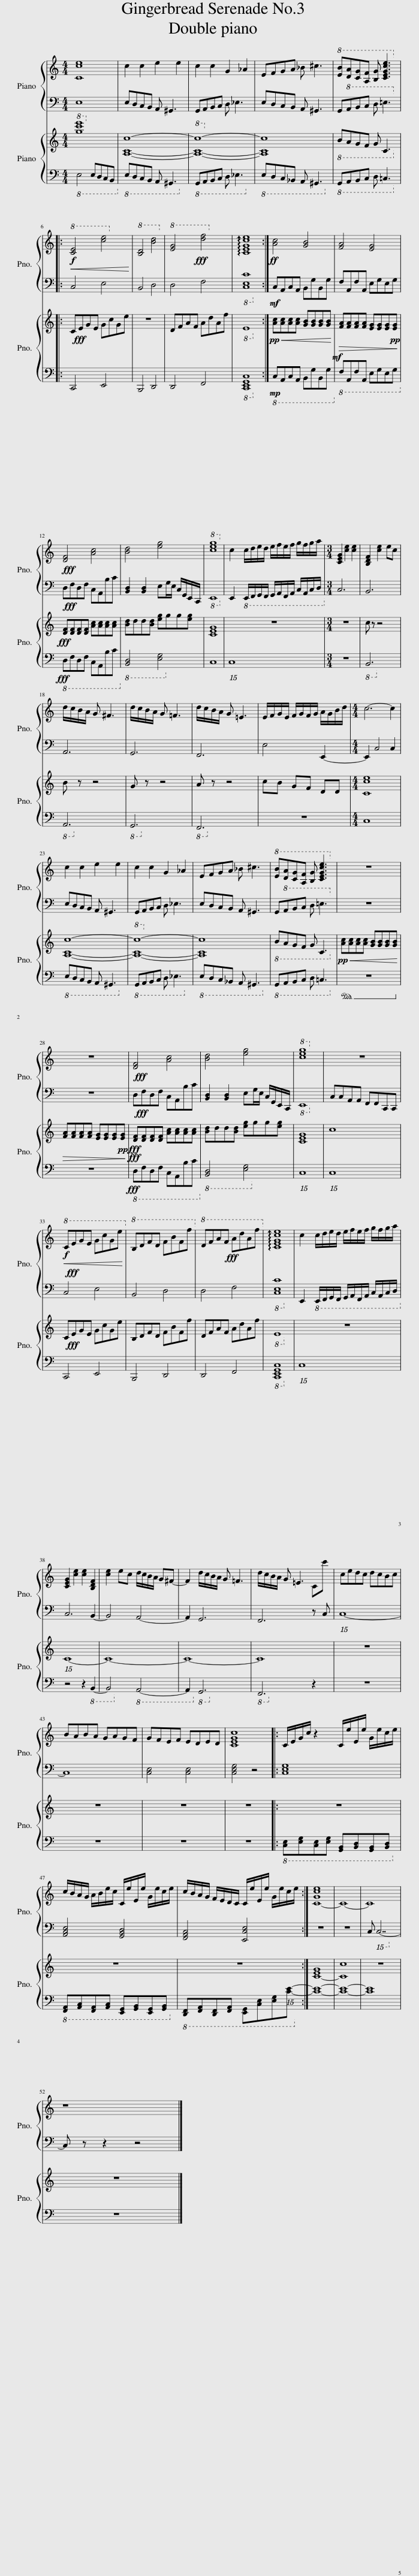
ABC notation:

X:1
%%score { 1 | 2 } { 3 | 4 }
L:1/8
M:4/4
I:linebreak $
K:C
V:1 treble
V:2 bass
V:3 treble
V:4 bass
V:1
 [Cce]8 | c2 c2 e2 e2 | c2 c2 G2 _A2 | EFGA _B ^c3 |!8va(! [eb][da][cg][Af] [Bg] [cegc'e']3!8va)! |:$ %5
!f!!8va(! [ce]4 [c'e']4!8va)! |!8va(! [Bd]4 [bd']4!8va)! |!8va(! [eg]4!fff! [d'f']4!8va)! | !arpeggio![CEGce]8 :|!ff! [Ac]4 [GB]4 | %10
 [FA]4 [EG]4 |$ [DF]4 [Ac]4!fff! | [Bd]4 [eg]4 |!8va(! [c'e'g']8!8va)! | c2 c/d/e/d/ e/f/e/f/ g/f/g/a/ | %15
[M:3/4] [CEG]2 [ce]2 [ce]2 | [B,DF]2 [ce]2 ec |$ d/c/B/A/ G ^F3 | d/c/B/A/ G =F3 | d/c/B/A/ G =E3 | %20
 E/F/G/E/ F/G/F/G/ A/G/B/d/ |[M:4/4] c6- c2 |$ c2 c2 e2 e2 | c2 c2 G2 _A2 | EFGA _B ^c3 | %25
!8va(! [eb][da][cg][Af] [Bg] [cegc'e']3!8va)! | z8 |$ z8 | [DF]4 [Ac]4!fff! | [Bd]4 [eg]4 | %30
!8va(! [c'e'g']8!8va)! | z8 |$!f!!8va(! cege gc'ge'!8va)!!fff! |!8va(! Bdfd fbff'!8va)! |!8va(! dfaf!fff! ad'af'!8va)! | %35
 !arpeggio![CEGce]8 | c2 c/d/e/d/ e/f/e/f/ g/f/g/a/ |$ [CEG]2 [ce]2 [ce]2 [B,DF]2 | [ce]2 ec d/c/B/A/ G^F- | F2 d/c/B/A/ G =F3 | %40
 d/c/B/A/ G =E3 Cc' |[K:C] cedc dcBc |$ BABA GAGF | GFEF EDED | [CEGc]8 |: %45
 C/E/G/c/ z2 C/e/E/e/ G/e/c/e/ |$ c/B/A/G/ A/B/e/c/ C/e/E/e/ G/e/c/e/ | c/B/A/G/ F/E/D/C/ C/e/E/e/ G/e/c/e/ :| [C-Gce]8 | C8- | %50
 C8 |$ z8 |] %52
V:2
 E,8 | E,D,C,B,, A,, ^G,,3 | G,,A,,B,,C, D, _E,3 | E,D,C,B,, A,, ^G,,3 | G,,!8va(!A,B,C D =E3!8va)! |:$ %5
!<(! C,4 E,4!<)! | B,,4 D,4 | D,4 F,4 |!8vb(! [C,,E,,C,]8!8vb)! :|!mf! C,A,,C,A,, B,,G,B,,G, | %10
 F,A,,F,A,, E,G,E,G, |$ D,!fff!F,D,F, C,A,,B,C | [B,,D,]2 [B,,D,]2 E,G,/E,/ C,/G,,/E,,/C,,/ |!8vb(! E,,,8!8vb)! | E,,2!8vb(! E,,,/F,,,/G,,,/F,,,/ G,,,/A,,,/F,,,/A,,,/ C,,/A,,,/C,,/D,,/!8vb)! | %15
[M:3/4] C,6 | B,,6 |$ A,,6 | G,,6 | F,,6 | %20
 E,4 E,,2- |[M:4/4] E,,2 C,4 C,2 |$ E,D,C,B,, A,, ^G,,3 | G,,A,,B,,C, D, _E,3 | E,D,C,B,, A,, ^G,,3 | %25
 G,,!8va(!A,B,C D =E3!8va)! | z8 |$ z8 | D,!fff!F,D,F, C,A,,B,C | [B,,D,]2 [B,,D,]2 E,G,/E,/ C,/G,,/E,,/C,,/ | %30
!8vb(! E,,,8!8vb)! | C,C,A,,A,, F,,F,,C,,C,, |$!<(! C,4 E,4!<)! | B,,4 D,4 | D,4 F,4 | %35
!8vb(! [C,,E,,C,]8!8vb)! | E,,2!8vb(! E,,,/F,,,/G,,,/F,,,/ G,,,/A,,,/F,,,/A,,,/ C,,/A,,,/C,,/D,,/!8vb)! |$ C,6 B,,2- | B,,4 A,,4- | A,,2 G,,6 | %40
 F,,6 z C, |[K:C]!8vb(! C,,,8-!8vb)! |$ C,8 | [C,E,]4 [C,E,]4 | [C,E,G,]4 z4 |: %45
 [C,E,G,]8 |$ [A,,C,E,]4 [G,,B,,D,]4 | [F,,A,,C,]4 [E,,C,E,]4 :| z8 | z8 | %50
 C,!8vb(! C,,,7-!8vb)! |$ C, z z2 z4 |] %52
V:3
!8va(! [g'c''e'']8!8va)! | [A,Cc]8- |!8va(! [Acc']8-!8va)! | [A,Cc]8 |!8vb(! B,A,G,F, G, C,3!8vb)! |:$ %5
 C!fff!EGE GcGe | z8 | DFAF AdAf |!8vb(! E,8!8vb)! :|!pp!!<(! [Ac][Ac][Ac][Ac] [GB][GB][GB][GB]!<)! | %10
!>(! [FA][FA][FA][FA] [EG][EG][EG]!pp![EG]!>)! |$!fff! [DF][DF][DF][DF] [Ac][Ac][Ac][Ac] | [Bd]dd[Bd] [eg]gg[eg] | [CEG]8 | z8 | %15
[M:3/4] z6 | c z z4 |$ B z z4 | G z z4 | A z z4 | %20
 cB GF DD |[M:4/4] [Cce]8 |$ [A,Cc]8- |!8va(! [Acc']8-!8va)! | [A,Cc]8 | %25
!8vb(! B,A,G,F, G, C,3!8vb)! |!pp!!<(! [Ac][Ac][Ac][Ac] [GB][GB][GB][GB]!<)! |$!>(! [FA][FA][FA][FA] [EG][EG][EG]!pp![EG]!>)! |!fff!!fff! [DF][DF][DF][DF] [Ac][Ac][Ac][Ac] | [Bd]dd[Bd] [eg]gg[eg] | %30
 [CEG]8 | c8 |$ C!fff!EGE GcGe | B,DFD FBFf | DFAF AdAf | %35
!8vb(! E,8!8vb)! | z8 |$!8vb(! C,,8-!8vb)! | C8- | C8- | %40
 C8 |[K:C] z8 |$ z8 | z8 | z8 |: %45
 z8 |$ z8 | z8 :| [C-EG]8 | [Cc]8 | %50
 z8 |$ z8 |] %52
V:4
!8vb(! E,,4 E,,D,,C,,B,,,!8vb)! |!8vb(! E,,D,,C,,B,,, A,,, ^G,,,3!8vb)! |!8vb(! G,,,A,,,B,,,C,, D,, _E,,3!8vb)! |!8vb(! E,,D,,C,,_B,,, A,,, ^G,,,3!8vb)! |!8vb(! G,,,A,,,B,,,C,, D,, =C,,3!8vb)! |:$ %5
 C,,4 E,,4 | B,,,4 D,,4 | D,,4 F,,4 |!8vb(! [C,,,E,,,G,,,C,,]8!8vb)! :|!mp!!8vb(! C,,A,,,C,,A,,, B,,,G,,B,,,G,,!8vb)! | %10
!mf!!8vb(! F,,A,,,F,,A,,, E,,G,,E,,G,,!8vb)! |$!fff!!8vb(! D,,F,,D,,F,, C,,A,,,B,,C,!8vb)! |!8vb(! [B,,,D,,]4 [E,,G,,]4!8vb)! | C,8 |!8vb(! C,,,8!8vb)! | %15
[M:3/4] z6 |!8vb(! B,,,6!8vb)! |$!8vb(! A,,,6!8vb)! |!8vb(! G,,,6!8vb)! |!8vb(! F,,,6!8vb)! | %20
 z6 |[M:4/4] C,8 |$!8vb(! E,,D,,C,,B,,, A,,, ^G,,,3!8vb)! |!8vb(! G,,,A,,,B,,,C,, D,, _E,,3!8vb)! |!8vb(! E,,D,,C,,_B,,, A,,, ^G,,,3!8vb)! | %25
!8vb(! G,,,A,,,B,,,C,, D,, =C,,3!8vb)! |!ped! z8!ped-up! |$ z8 |!fff!!8vb(! D,,F,,D,,F,, C,,A,,,B,,C,!8vb)! |!8vb(! [B,,,D,,]4 [E,,G,,]4!8vb)! | %30
!8vb(! C,,,8!8vb)! |!8vb(! C,,,8!8vb)! |$ C,,4 E,,4 | B,,,4 D,,4 | D,,4 F,,4 | %35
!8vb(! [C,,,E,,,G,,,C,,]8!8vb)! |!8vb(! C,,,8!8vb)! |$ z4 z2!8vb(! B,,,2- | B,,,4!8vb)!!8vb(! A,,,4- | A,,,2!8vb)!!8vb(! G,,,6!8vb)! | %40
!8vb(! F,,,6!8vb)! z2 |[K:C] z8 |$ z8 | z8 | z8 |: %45
!8vb(! [C,,E,,][E,,G,,][C,,E,,][E,,G,,] [G,,,B,,,][B,,,D,,][G,,,B,,,][B,,,D,,]!8vb)! |$!8vb(! [F,,,A,,,][A,,,C,,][F,,,A,,,][A,,,C,,] [E,,,G,,,][G,,,B,,,][E,,,G,,,][G,,,B,,,]!8vb)! |!8vb(! [D,,,F,,,][F,,,A,,,][D,,,F,,,][F,,,A,,,] [E,,,G,,,][C,,E,,][E,,G,,]!8vb(![C,,E,,]-!8vb)!!8vb)! :| [CE]8- | [CE]8- | %50
 [CE]8 |$ z8 |] %52
